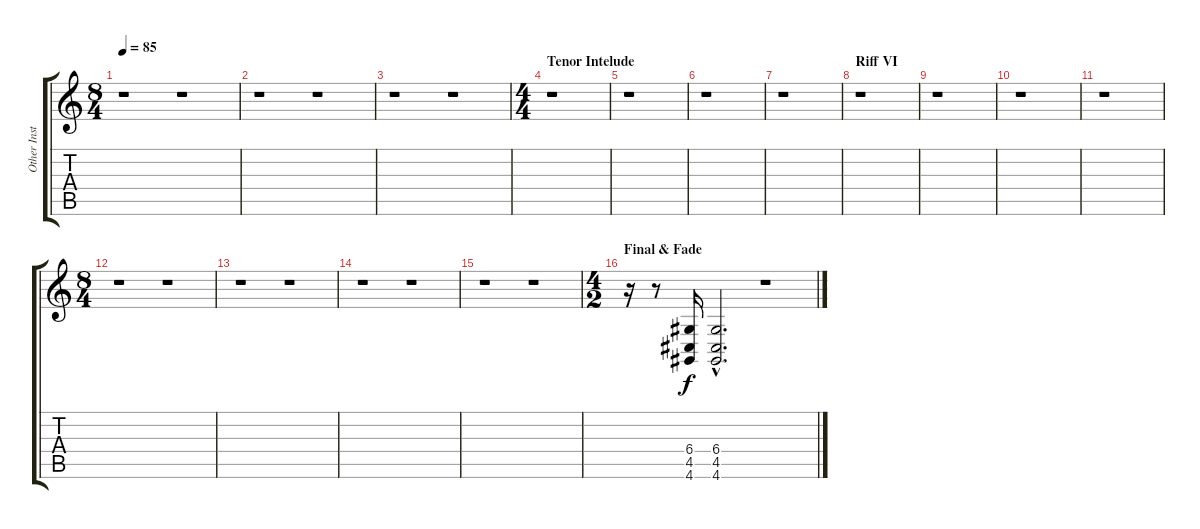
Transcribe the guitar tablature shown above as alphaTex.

\track ("Other Instruments" "Other Inst") {instrument trumpet}
\staff {score tabs}
\tuning (E4 B3 G3 D3 A2 E2) {hide}
\ts (8 4)
\tempo 85
\clef g2
\ks c
r.1{dy f} r.1 |
r.1 r.1 |
r.1 r.1 |
\ts (4 4)
\section ("" "Tenor Intelude")
r.1 |
r.1 |
r.1 |
r.1 |
\section ("" "Riff VI")
r.1 |
r.1 |
r.1 |
r.1 |
\ts (8 4)
r.1 r.1 |
r.1 r.1 |
r.1 r.1 |
r.1 r.1 |
\ts (4 2)
\section ("" "Final & Fade")
r.16{volume 10} r.8 (6.4 4.5 4.6).16 (6.4{hac} 4.5{hac} 4.6{hac}).2{d} r.1
